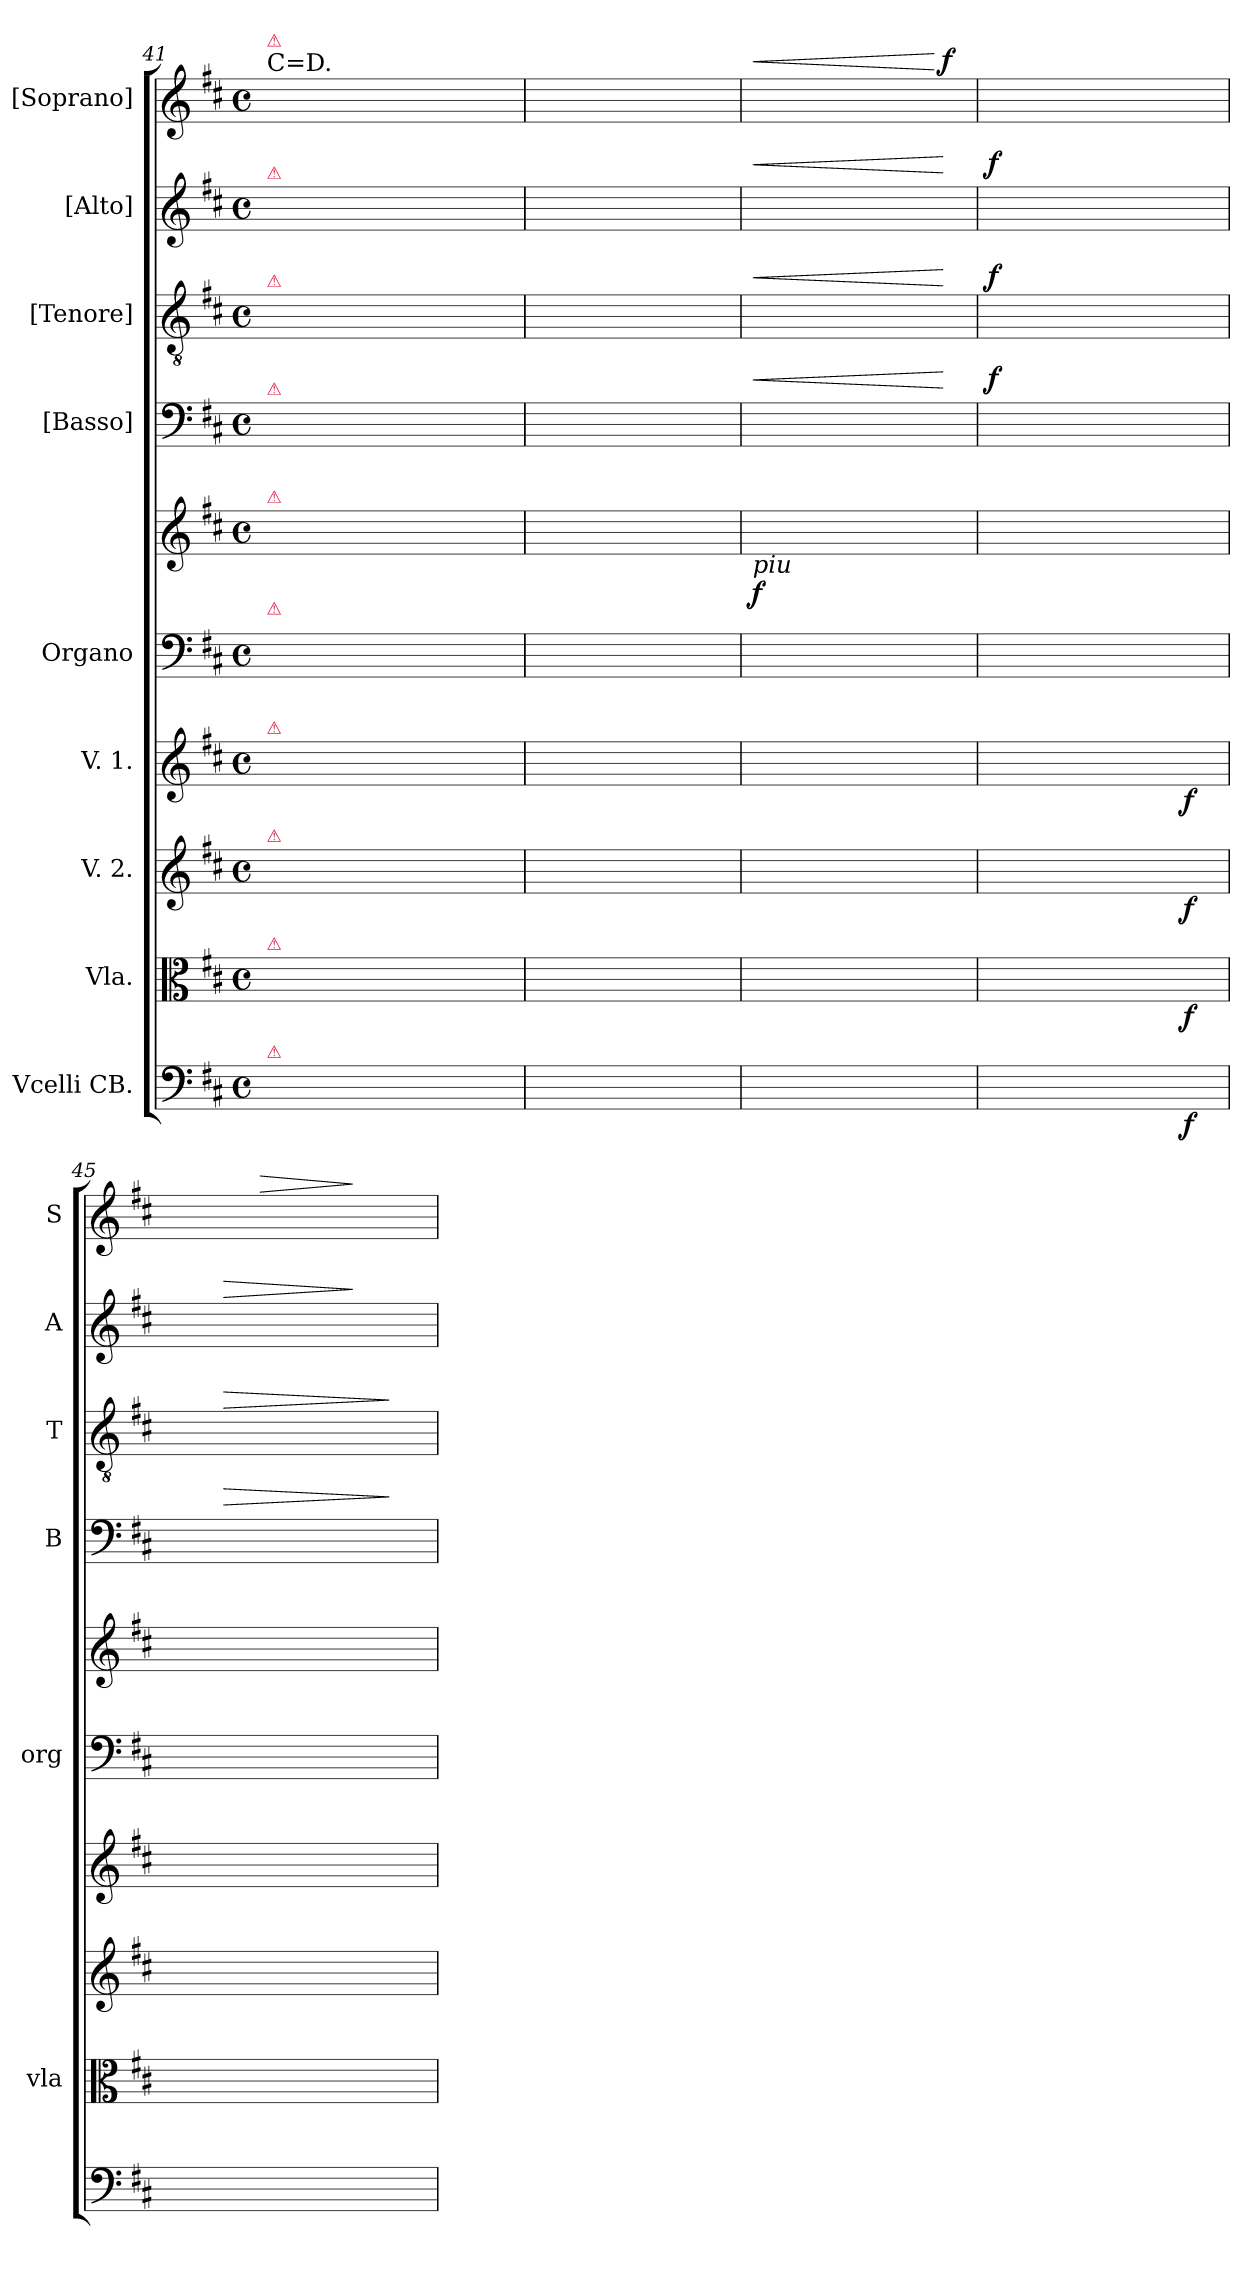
**kern	**dynam	**kern	**dynam	**kern	**dynam	**kern	**dynam	**kern	**kern	**dynam	**kern	**dynam	**kern	**dynam	**kern	**dynam	**kern	**text	**text	**text	**dynam
*part9	*part9	*part8	*part8	*part7	*part7	*part6	*part6	*part5	*part5	*part5	*part4	*part4	*part3	*part3	*part2	*part2	*part1	*part1	*part1	*part1	*part1
*staff10	*staff10	*staff9	*staff9	*staff8	*staff8	*staff7	*staff7	*staff6	*staff5	*staff5/6	*staff4	*staff4	*staff3	*staff3	*staff2	*staff2	*staff1	*staff1	*staff1	*staff1	*staff1
*I"Vcelli CB.	*	*I"Vla.	*	*I"V. 2.	*	*I"V. 1.	*	*I"Organo	*	*	*I"[Basso]	*	*I"[Tenore]	*	*I"[Alto]	*	*I"[Soprano]	*	*	*	*
*	*	*I'vla	*	*	*	*	*	*I'org	*	*	*I'B	*	*I'T	*	*I'A	*	*I'S	*	*	*	*
*clefF4	*	*clefC3	*	*clefG2	*	*clefG2	*	*clefF4	*clefG2	*	*clefF4	*	*clefGv2	*	*clefG2	*	*clefG2	*	*	*	*
*k[f#c#]	*	*k[f#c#]	*	*k[f#c#]	*	*k[f#c#]	*	*k[f#c#]	*k[f#c#]	*	*k[f#c#]	*	*k[f#c#]	*	*k[f#c#]	*	*k[f#c#]	*	*	*	*
*D:	*	*D:	*	*D:	*	*D:	*	*D:	*D:	*	*D:	*	*D:	*	*D:	*	*D:	*	*	*	*
*M4/4	*	*M4/4	*	*M4/4	*	*M4/4	*	*M4/4	*M4/4	*	*M4/4	*	*M4/4	*	*M4/4	*	*M4/4	*	*	*	*
*met(c)	*	*met(c)	*	*met(c)	*	*met(c)	*	*met(c)	*met(c)	*	*met(c)	*	*met(c)	*	*met(c)	*	*met(c)	*	*	*	*
=41	=41	=41	=41	=41	=41	=41	=41	=41	=41	=41	=41	=41	=41	=41	=41	=41	=41	=41	=41	=41	=41
*	*	*	*	*	*	*	*	*^	*	*	*	*	*	*	*	*	*	*	*	*	*
!	!	!	!	!	!	!	!	!	!	!	!	!	!	!	!	!	!	!LO:TX:a:t=C=D.	!	!	!	!
!	!	!	!	!	!	!	!	!	!	!	!	!	!	!	!	!	!	!LO:TX:a:color=crimson:t=⚠	!	!	!	!
!	!	!	!	!	!	!	!	!	!	!	!	!	!	!	!	!LO:TX:a:color=crimson:t=⚠	!	!	!	!	!	!
!	!	!	!	!	!	!	!	!	!	!	!	!	!	!LO:TX:a:color=crimson:t=⚠	!	!	!	!	!	!	!	!
!	!	!	!	!	!	!	!	!	!	!	!	!LO:TX:a:color=crimson:t=⚠	!	!	!	!	!	!	!	!	!	!
!	!	!	!	!	!	!	!	!	!	!LO:TX:a:color=crimson:t=⚠	!	!	!	!	!	!	!	!	!	!	!	!
!	!	!	!	!	!	!	!	!LO:TX:a:color=crimson:t=⚠	!	!	!	!	!	!	!	!	!	!	!	!	!	!
!	!	!	!	!	!	!LO:TX:a:color=crimson:t=⚠	!	!	!	!	!	!	!	!	!	!	!	!	!	!	!	!
!	!	!	!	!LO:TX:a:color=crimson:t=⚠	!	!	!	!	!	!	!	!	!	!	!	!	!	!	!	!	!	!
!	!	!LO:TX:a:color=crimson:t=⚠	!	!	!	!	!	!	!	!	!	!	!	!	!	!	!	!	!	!	!	!
!LO:TX:a:color=crimson:t=⚠	!	!	!	!	!	!	!	!	!	!	!	!	!	!	!	!	!	!	!	!	!	!
1ryy	.	1ryy	.	1ryy	.	1ryy	.	2.B/yy	4D\yy	4f#/yy	.	4D\yy	.	4B\yy	.	4f#/yy	.	4f#/yy	vi-	.	ob-	.
.	.	.	.	.	.	.	.	.	8F#\Lyy	8b/Lyy	.	8F#\Lyy	.	8c#\Lyy	.	8b\Lyy	.	8b\Lyy	-de	.	-ja-	.
.	.	.	.	.	.	.	.	.	8D\Jyy	8dd/Jyy	.	8B\Jyy	.	8d\Jyy	.	8b\Jyy	.	8dd\Jyy	la-	.	-wi	.
.	.	.	.	.	.	.	.	.	4.BB\yy	4.f#yy/ 4.byy/ 4.ddyy/ 4.ff#yy/	.	4d\yy	.	4f#\yy	.	4b\yy	.	4.ff#\yy	-bo-	.	prawd	.
.	.	.	.	.	.	.	.	8F#/Lyy	.	.	.	8B\Lyy	.	8B\Lyy	.	8g/Lyy	.	.	.	.	.	.
.	.	.	.	.	.	.	.	8E/Jyy	8EE\yy	8gyy/ 8eeyy/	.	8B\Jyy	.	8B\Jyy	.	8g/Jyy	.	16ee\LLyy	.	.	Ży-	.
.	.	.	.	.	.	.	.	.	.	.	.	.	.	.	.	.	.	16b\JJyy	-rem	.	.	.
=42	=42	=42	=42	=42	=42	=42	=42	=42	=42	=42	=42	=42	=42	=42	=42	=42	=42	=42	=42	=42	=42	=42
1ryy	.	1ryy	.	1ryy	.	1ryy	.	2F#/yy	2FF#/yy	4f#yy/ 4ddyy/	.	2F#\yy	.	4.B\yy	.	4f#/yy	.	4dd\yy	me-	.	.	.
.	.	.	.	.	.	.	.	.	.	4eyy/ 4cc#yy/	.	.	.	.	.	4e/yy	.	4cc#\yy	.	.	-cia	.
.	.	.	.	.	.	.	.	.	.	.	.	.	.	8A#X\yy	.	.	.	.	.	.	.	.
.	.	.	.	.	.	.	.	2F#/yy	2BB/yy	2dyy/ 2byy/	.	2BB/yy	.	2B\yy	.	2d/yy	.	2b\yy	-um.	.	nam	.
=43	=43	=43	=43	=43	=43	=43	=43	=43	=43	=43	=43	=43	=43	=43	=43	=43	=43	=43	=43	=43	=43	=43
!	!	!	!	!	!	!	!	!	!	!LO:TX:b:i:t=piu	!	!	!	!	!	!	!	!	!	!	!	!
!	!	!	!	!	!	!	!	!	!	!	!	!	!LO:HP:a	!	!LO:HP:a	!	!LO:HP:a	!	!	!	!	!LO:HP:a
*	*	*	*	*	*	*	*	*v	*v	*	*	*	*	*	*	*	*	*	*	*	*	*
1ryy	.	1ryy	.	1ryy	.	1ryy	.	4Byy\ 4dyy\	4f#yy/ 4byy/	f	4B\yy	<	4d\yy	<	4f#/yy	<	4b\yy	Re-	.	wy-	<
.	.	.	.	.	.	.	.	4Ayy\ 4eyy\	4ayy/ 4cc#yy/	.	8.A\Lyy	.	8.e\Lyy	.	8.a/Lyy	.	8.cc#\Lyy	-spi-	.	-łusz-	.
.	.	.	.	.	.	.	.	.	.	.	16A\Jkyy	.	16e\Jkyy	.	16a/Jkyy	.	16cc#\Jkyy	-ce	.	-czy	.
.	.	.	.	.	.	.	.	2Eyy\ 2Byy\ 2eyy\	2gyy\ 2eeyy\	.	4.E\yy	.	4.B\yy	.	4.g/yy	.	4.ee\yy	i-	.	nam	.
!	!	!	!	!	!	!	!	!	!	!	!	!	!	!	!	!	!	!	!	!	!LO:DY:n=1:a
.	.	.	.	.	.	.	.	.	.	.	8E\yy	[	8B\yy	[	8g/yy	[	8ee\yy	-ni-	.	Za-	[ f
=44	=44	=44	=44	=44	=44	=44	=44	=44	=44	=44	=44	=44	=44	=44	=44	=44	=44	=44	=44	=44	=44
*	*	*	*	*	*	*	*	*	*^	*	*	*	*	*	*	*	*	*	*	*	*
!	!	!	!	!	!	!	!	!	!	!	!	!	!LO:DY:a:rj	!	!LO:DY:a:rj	!	!LO:DY:a:rj	!	!	!	!	!
*^	*	*^	*	*^	*	*^	*	*	*	*	*	*	*	*	*	*	*	*	*	*	*	*
1ryy	2..ryy	.	1ryy	2..ryy	.	1ryy	2..ryy	.	1ryy	2..ryy	.	4Ayy\ 4cnyy\	4ee/yy	2f#\yy	.	4A\yy	f	4cn\yy	f	4f#/yy	f	4ee\yy	-mi-	.	-ko-	.
.	.	.	.	.	.	.	.	.	.	.	.	[4B\yy	4dd#X/yy	.	.	4B\yy	.	4B\yy	.	4f#/yy	.	4dd#X\yy	-cos	.	-nu	.
.	.	.	.	.	.	.	.	.	.	.	.	4Eyy\ 4Byy]\	4.ee/yy	2g\yy	.	4E\yy	.	4B\yy	.	4.g/yy	.	4.ee\yy	me-	.	treść	.
.	.	.	.	.	.	.	.	.	.	.	.	4C#Xyy\ 4Ayy\	.	.	.	4C#X/yy	.	4A\yy	.	.	.	.	.	.	.	.
!	!	!LO:DY:b:rj	!	!	!LO:DY:b:rj	!	!	!LO:DY:b:rj	!	!	!LO:DY:b:rj	!	!	!	!	!	!	!	!	!	!	!	!	!	!	!
.	8ryy	f	.	8ryy	f	.	8ryy	f	.	8ryy	f	.	8a/yy	.	.	.	.	.	.	8g/yy	.	8a/yy	-os	.	i	.
*	*	*	*v	*v	*	*	*	*	*v	*v	*	*	*v	*v	*	*	*	*	*	*	*	*	*	*	*	*
*	*	*	*	*	*v	*v	*	*	*	*	*	*	*	*	*	*	*	*	*	*	*	*	*
=45	=45	=45	=45	=45	=45	=45	=45	=45	=45	=45	=45	=45	=45	=45	=45	=45	=45	=45	=45	=45	=45	=45
4D^>/yy	4D\yy	.	4Ayy^</ 4dyy^</	.	4f#yy^</ 4ayy^</	.	4ff#^>\yy	.	4Dyy\ 4Ayy\	4f#yy/ 4ayy/ 4ff#yy/	.	4D\yy	.	4G/yy	.	4f#/yy	.	4ff#\yy	quo-	.	przy-	.
!	!	!	!	!	!	!	!	!	!	!	!	!	!LO:HP:a	!	!LO:HP:a	!	!LO:HP:a	!	!	!	!	!
4GG/yy	4GG\yy	.	4Byy/ 4dyy/	.	4g/yy	.	8dd\Lyy	.	4GGyy/ 4Gyy/	8byy/ 8ddyy/L	.	8G\Lyy	>	8B\Lyy	>	8g/Lyy	>	8dd\Lyy	-ni-	.	.	.
!	!	!	!	!	!	!	!	!	!	!	!	!	!	!	!	!	!	!	!	!	!	!LO:HP:a
.	.	.	.	.	.	.	8b\Jyy	.	.	8gyy/ 8byy/J	.	8G\Jyy	.	8d\Jyy	.	8g/Jyy	.	8b\Jyy	-am	.	-kład	>
4AA/yy	4AA\yy	.	4c#/yy	.	4e/yy	.	4a/yy	.	4AAyy/ 4Ayy/	4c#yy/ 4ayy/	.	4A\yy	.	4c#\yy	.	4e/yy	.	4a/yy	mul-	.	po-	.
4BB/yy	4BB\yy	.	4B/yy	.	8d/Lyy	.	8f#/Lyy	.	8BB/yy	8dyy/ 8f#yy/L	.	8B\Lyy	.	8d\Lyy	.	8d/Lyy	]	8f#/Lyy	-ti-	.	-da	]
.	.	.	.	.	8B/Jyy	.	8d/Jyy	.	8ryy	16Byy/ 16dyy/Jk	.	8B\Jyy	]	8B\Jyy	]	8B/Jyy	.	8d/Jyy	-pli-	.	jak	.
.	.	.	.	.	.	.	.	.	.	16ryy	.	.	.	.	.	.	.	.	.	.	.	.
*v	*v	*	*	*	*	*	*	*	*	*	*	*	*	*	*	*	*	*	*	*	*	*
=	=	=	=	=	=	=	=	=	=	=	=	=	=	=	=	=	=	=	=	=	=
*-	*-	*-	*-	*-	*-	*-	*-	*-	*-	*-	*-	*-	*-	*-	*-	*-	*-	*-	*-	*-	*-
